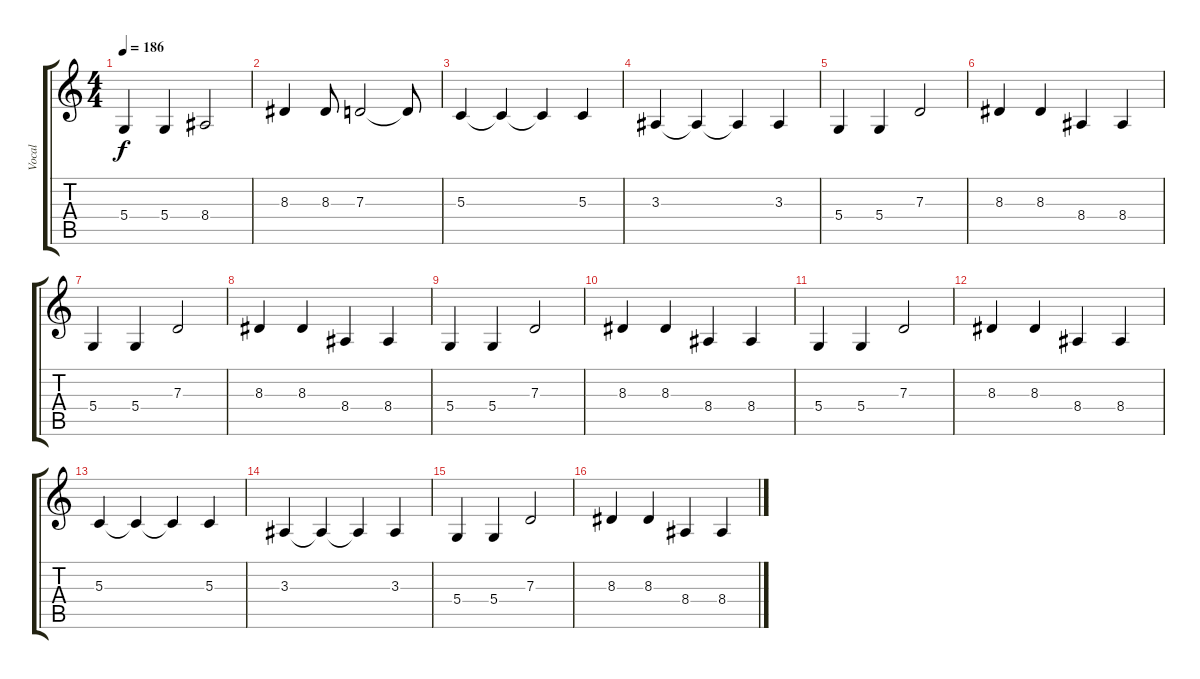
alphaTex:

\track ("Vocal" "Vocal") {instrument flute}
\staff {score tabs}
\tuning (E4 B3 G3 D3 A2 E2) {hide}
\ts (4 4)
\tempo 186
\clef g2
\ks c
5.4.4{dy f} 5.4.4 8.4.2 |
8.3.4 8.3.8 7.3.2 7.3{t}.8 |
5.3.4 5.3{t}.4 5.3{t}.4 5.3.4 |
3.3.4 3.3{t}.4 3.3{t}.4 3.3.4 |
5.4.4 5.4.4 7.3.2 |
8.3.4 8.3.4 8.4.4 8.4.4 |
5.4.4 5.4.4 7.3.2 |
8.3.4 8.3.4 8.4.4 8.4.4 |
5.4.4 5.4.4 7.3.2 |
8.3.4 8.3.4 8.4.4 8.4.4 |
5.4.4 5.4.4 7.3.2 |
8.3.4 8.3.4 8.4.4 8.4.4 |
5.3.4 5.3{t}.4 5.3{t}.4 5.3.4 |
3.3.4 3.3{t}.4 3.3{t}.4 3.3.4 |
5.4.4 5.4.4 7.3.2 |
8.3.4 8.3.4 8.4.4 8.4.4
